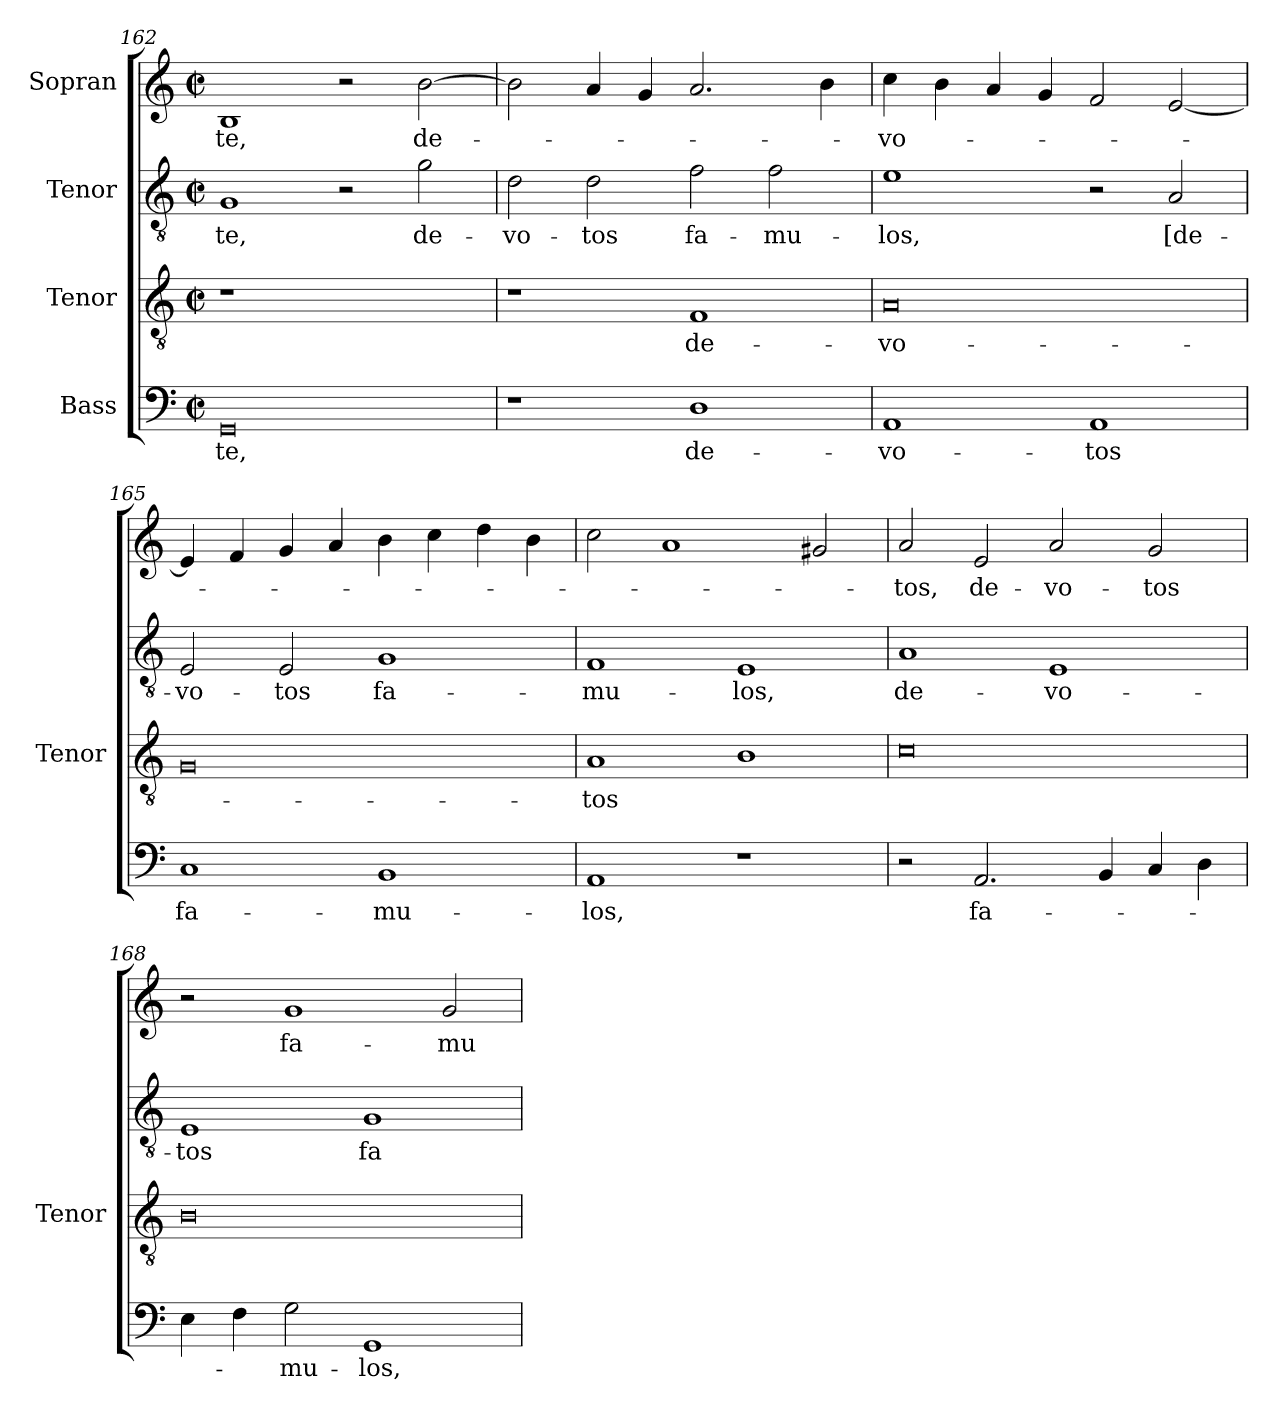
**kern	**text	**kern	**text	**kern	**text	**kern	**text
*part4	*part4	*part3	*part3	*part2	*part2	*part1	*part1
*staff4	*staff4	*staff3	*staff3	*staff2	*staff2	*staff1	*staff1
*I"Bass	*	*I"Tenor	*	*I"Tenor	*	*I"Sopran	*
*	*	*I'Tenor	*	*	*	*	*
*clefF4	*	*clefGv2	*	*clefGv2	*	*clefG2	*
*	*	*ITrd7c12	*	*ITrd7c12	*	*	*
*k[]	*	*k[]	*	*k[]	*	*k[]	*
*M2/2	*	*M2/2	*	*M2/2	*	*M2/2	*
*met(c|)	*	*met(c|)	*	*met(c|)	*	*met(c|)	*
=162	=162	=162	=162	=162	=162	=162	=162
!	!LO:LY:b:color=#000000	!LO:N:vis=1	!	!	!	!	!
!	!	!	!	!	!LO:LY:b:color=#000000	!	!
!	!	!	!	!	!	!	!LO:LY:b:color=#000000
0GGi	-te,	1r	.	1GGi	-te,	1Bi	-te,
.	.	1ryy	.	2r	.	2r	.
!	!	!	!	!	!LO:LY:b:color=#000000	!	!
!	!	!	!	!	!	!	!LO:LY:b:color=#000000
.	.	.	.	2Gi\	de-	[>2bi\	de-
=163	=163	=163	=163	=163	=163	=163	=163
!	!	!	!	!	!LO:LY:b:color=#000000	!	!
1r	.	1r	.	2Di\	-vo-	2bi\]	.
!	!	!	!	!	!LO:LY:b:color=#000000	!	!
.	.	.	.	2Di\	-tos	4ai/	.
.	.	.	.	.	.	4gi/	.
!	!LO:LY:b:color=#000000	!	!	!	!	!	!
!	!	!	!LO:LY:b:color=#000000	!	!	!	!
!	!	!	!	!	!LO:LY:b:color=#000000	!	!
1Di	de-	1FFi	de-	2Fi\	fa-	2.ai/	.
!	!	!	!	!	!LO:LY:b:color=#000000	!	!
.	.	.	.	2Fi\	-mu-	.	.
.	.	.	.	.	.	4bi\	.
=164	=164	=164	=164	=164	=164	=164	=164
!	!LO:LY:b:color=#000000	!	!	!	!	!	!
!	!	!	!LO:LY:b:color=#000000	!	!	!	!
!	!	!	!	!	!LO:LY:b:color=#000000	!	!
!	!	!	!	!	!	!	!LO:LY:b:color=#000000
1AAi	-vo-	0AAi	-vo-	1Ei	-los,	4cci\	-vo-
.	.	.	.	.	.	4bi\	.
.	.	.	.	.	.	4ai/	.
.	.	.	.	.	.	4gi/	.
!	!LO:LY:b:color=#000000	!	!	!	!	!	!
1AAi	-tos	.	.	2r	.	2fi/	.
!	!	!	!	!	!LO:LY:b:color=#000000	!	!
.	.	.	.	2AAi/	[de-	[<2ei/	.
=165	=165	=165	=165	=165	=165	=165	=165
!	!LO:LY:b:color=#000000	!	!	!	!	!	!
!	!	!	!	!	!LO:LY:b:color=#000000	!	!
1Ci	fa-	0GGi	.	2EEi/	-vo-	4ei/]	.
.	.	.	.	.	.	4fi/	.
!	!	!	!	!	!LO:LY:b:color=#000000	!	!
.	.	.	.	2EEi/	-tos	4gi/	.
.	.	.	.	.	.	4ai/	.
!	!LO:LY:b:color=#000000	!	!	!	!	!	!
!	!	!	!	!	!LO:LY:b:color=#000000	!	!
1BBi	-mu-	.	.	1GGi	fa-	4bi\	.
.	.	.	.	.	.	4cci\	.
.	.	.	.	.	.	4ddi\	.
.	.	.	.	.	.	4bi\	.
=166	=166	=166	=166	=166	=166	=166	=166
!	!LO:LY:b:color=#000000	!	!	!	!	!	!
!	!	!	!LO:LY:b:color=#000000	!	!	!	!
!	!	!	!	!	!LO:LY:b:color=#000000	!	!
1AAi	-los,	1AAi	-tos	1FFi	-mu-	2cci\	.
.	.	.	.	.	.	1ai	.
!	!	!	!	!	!LO:LY:b:color=#000000	!	!
1r	.	1BBi	.	1EEi	-los,	.	.
.	.	.	.	.	.	2g#Xi/	.
=167	=167	=167	=167	=167	=167	=167	=167
!	!	!	!	!	!LO:LY:b:color=#000000	!	!
!	!	!	!	!	!	!	!LO:LY:b:color=#000000
2r	.	0Ci	.	1AAi	de-	2ai/	-tos,
!	!LO:LY:b:color=#000000	!	!	!	!	!	!
!	!	!	!	!	!	!	!LO:LY:b:color=#000000
2.AAi/	fa-	.	.	.	.	2ei/	de-
!	!	!	!	!	!LO:LY:b:color=#000000	!	!
!	!	!	!	!	!	!	!LO:LY:b:color=#000000
.	.	.	.	1EEi	-vo-	2ai/	-vo-
4BBi/	.	.	.	.	.	.	.
!	!	!	!	!	!	!	!LO:LY:b:color=#000000
4Ci/	.	.	.	.	.	2gi/	-tos
4Di\	.	.	.	.	.	.	.
!!LO:LB:g=z
=168	=168	=168	=168	=168	=168	=168	=168
!	!	!	!	!	!LO:LY:b:color=#000000	!	!
4Ei\	.	0BBi	.	1EEi	-tos	2r	.
4Fi\	.	.	.	.	.	.	.
!	!LO:LY:b:color=#000000	!	!	!	!	!	!
!	!	!	!	!	!	!	!LO:LY:b:color=#000000
2Gi\	-mu-	.	.	.	.	1gi	fa-
!	!LO:LY:b:color=#000000	!	!	!	!	!	!
!	!	!	!	!	!LO:LY:b:color=#000000	!	!
1GGi	-los,	.	.	1GGi	fa-	.	.
!	!	!	!	!	!	!	!LO:LY:b:color=#000000
.	.	.	.	.	.	2gi/	-mu-
=	=	=	=	=	=	=	=
*-	*-	*-	*-	*-	*-	*-	*-
